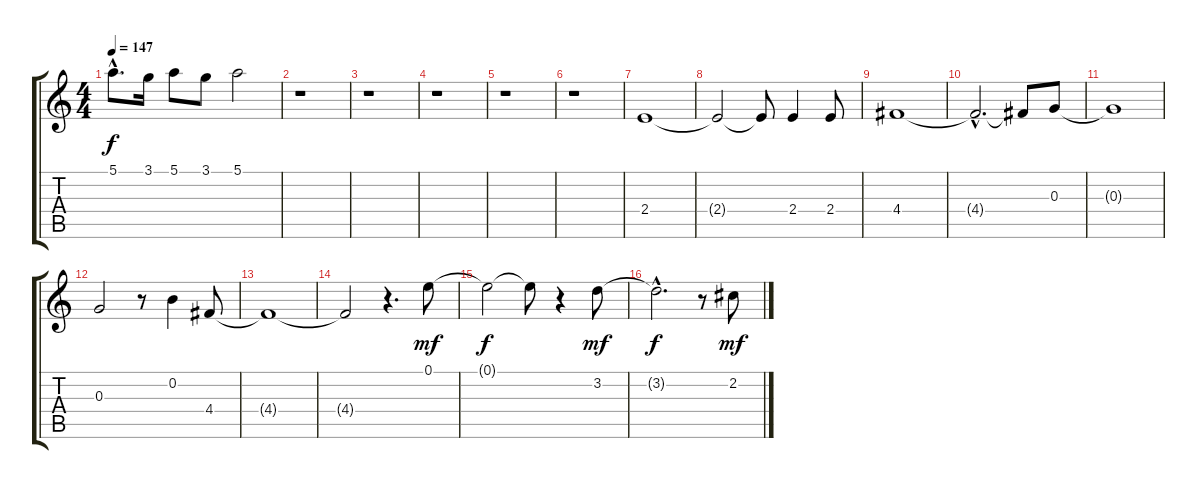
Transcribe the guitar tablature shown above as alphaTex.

\track "" {instrument distortionguitar}
\staff {score tabs}
\tuning (E4 B3 G3 D3 A2 E2) {hide}
\ts (4 4)
\tempo 147
\clef g2
\ks c
5.1{hac}.8{d dy f} 3.1.16 5.1.8 3.1.8 5.1.2 |
r.1 |
r.1 |
r.1 |
r.1 |
r.1 |
2.4.1 |
2.4{t}.2 2.4{t}.8 2.4.4 2.4.8 |
4.4.1 |
4.4{hac t}.2{d} 4.4{t}.8 0.3.8 |
0.3{t}.1 |
0.3.2 r.8 0.2.4 4.4.8 |
4.4{t}.1 |
4.4{t}.2 r.4{d} 0.1.8{dy mf} |
0.1{t}.2{dy f} 0.1{t}.8 r.4 3.2.8{dy mf} |
3.2{hac t}.2{d dy f} r.8 2.2.8{dy mf}
